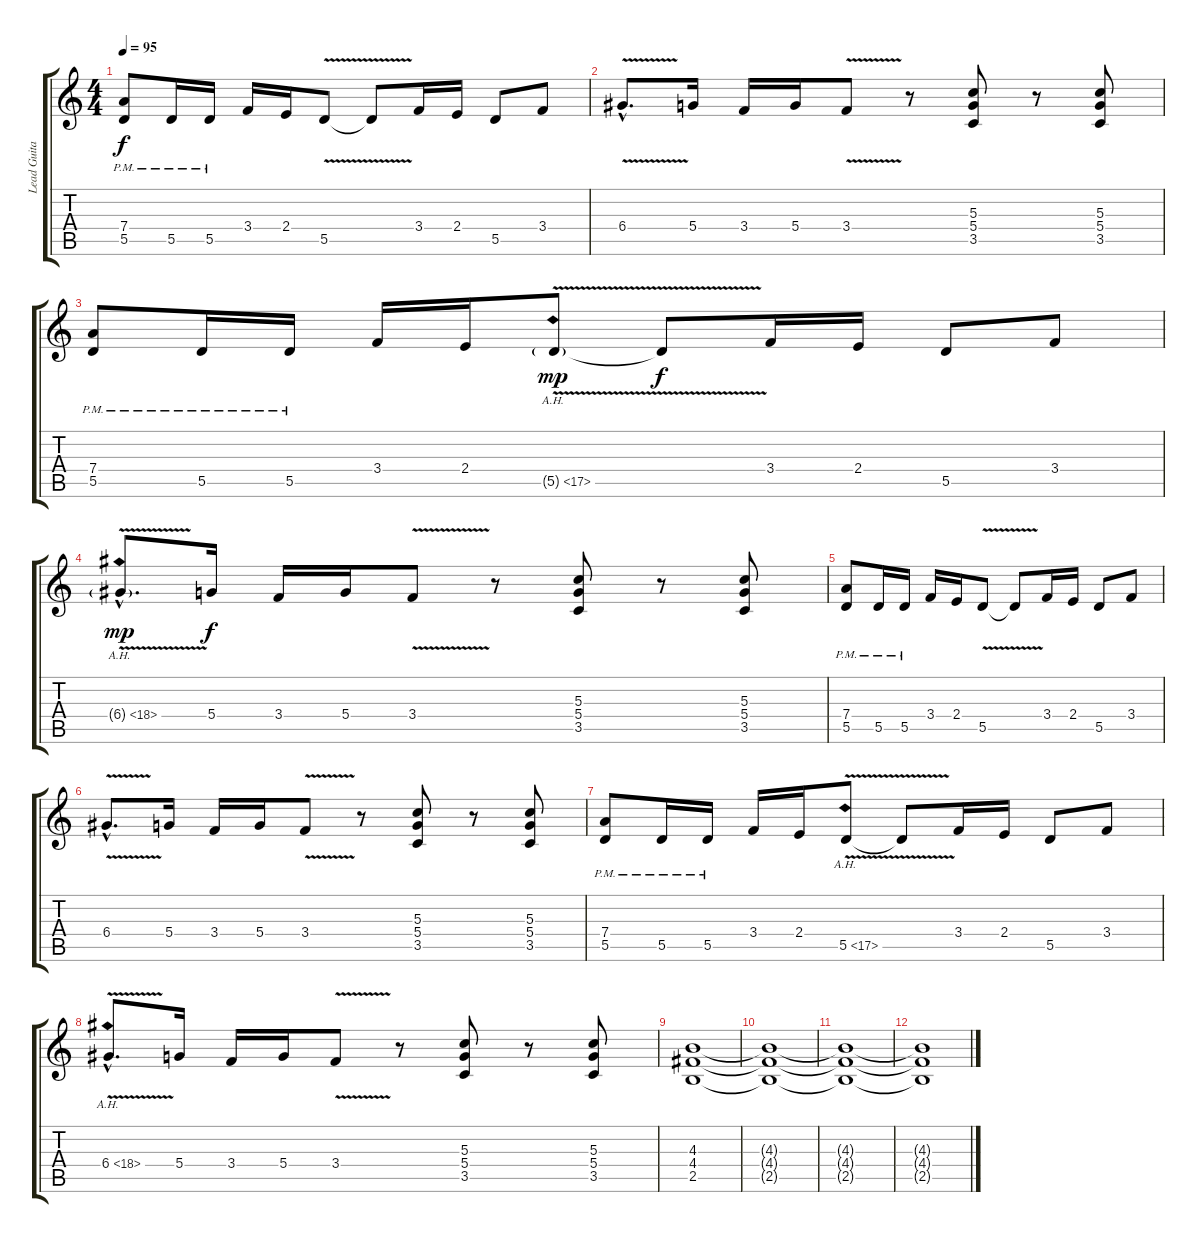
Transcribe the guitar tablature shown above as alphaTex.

\track ("Lead Guitar" "Lead Guita") {instrument distortionguitar}
\staff {score tabs}
\tuning (E4 B3 G3 D3 A2 E2) {hide}
\ts (4 4)
\tempo 95
\clef g2
\ks c
(7.4{pm} 5.5{pm}).8{dy f} 5.5{pm}.16 5.5{pm}.16 3.4.16 2.4.16 5.5{v}.8 5.5{t}.8 3.4.16 2.4.16 5.5.8 3.4.8 |
6.4{v hac}.8{d} 5.4.16 3.4.16 5.4.16 3.4{v}.8 r.8 (5.3 5.4 3.5).8 r.8 (5.3 5.4 3.5).8 |
(7.4{pm} 5.5{pm}).8 5.5{pm}.16 5.5{pm}.16 3.4.16 2.4.16 5.5{ah 12 v g}.8{dy mp} 5.5{t}.8{dy f} 3.4.16 2.4.16 5.5.8 3.4.8 |
6.4{ah 12 v g hac}.8{d dy mp} 5.4.16{dy f} 3.4.16 5.4.16 3.4{v}.8 r.8 (5.3 5.4 3.5).8 r.8 (5.3 5.4 3.5).8 |
(7.4{pm} 5.5{pm}).8 5.5{pm}.16 5.5{pm}.16 3.4.16 2.4.16 5.5{v}.8 5.5{t}.8 3.4.16 2.4.16 5.5.8 3.4.8 |
6.4{v hac}.8{d} 5.4.16 3.4.16 5.4.16 3.4{v}.8 r.8 (5.3 5.4 3.5).8 r.8 (5.3 5.4 3.5).8 |
(7.4{pm} 5.5{pm}).8 5.5{pm}.16 5.5{pm}.16 3.4.16 2.4.16 5.5{ah 12 v}.8 5.5{t}.8 3.4.16 2.4.16 5.5.8 3.4.8 |
6.4{ah 12 v hac}.8{d} 5.4.16 3.4.16 5.4.16 3.4{v}.8 r.8 (5.3 5.4 3.5).8 r.8 (5.3 5.4 3.5).8 |
(4.3 4.4 2.5).1{volume 0} |
(4.3{t} 4.4{t} 2.5{t}).1 |
(4.3{t} 4.4{t} 2.5{t}).1 |
(4.3{t} 4.4{t} 2.5{t}).1
